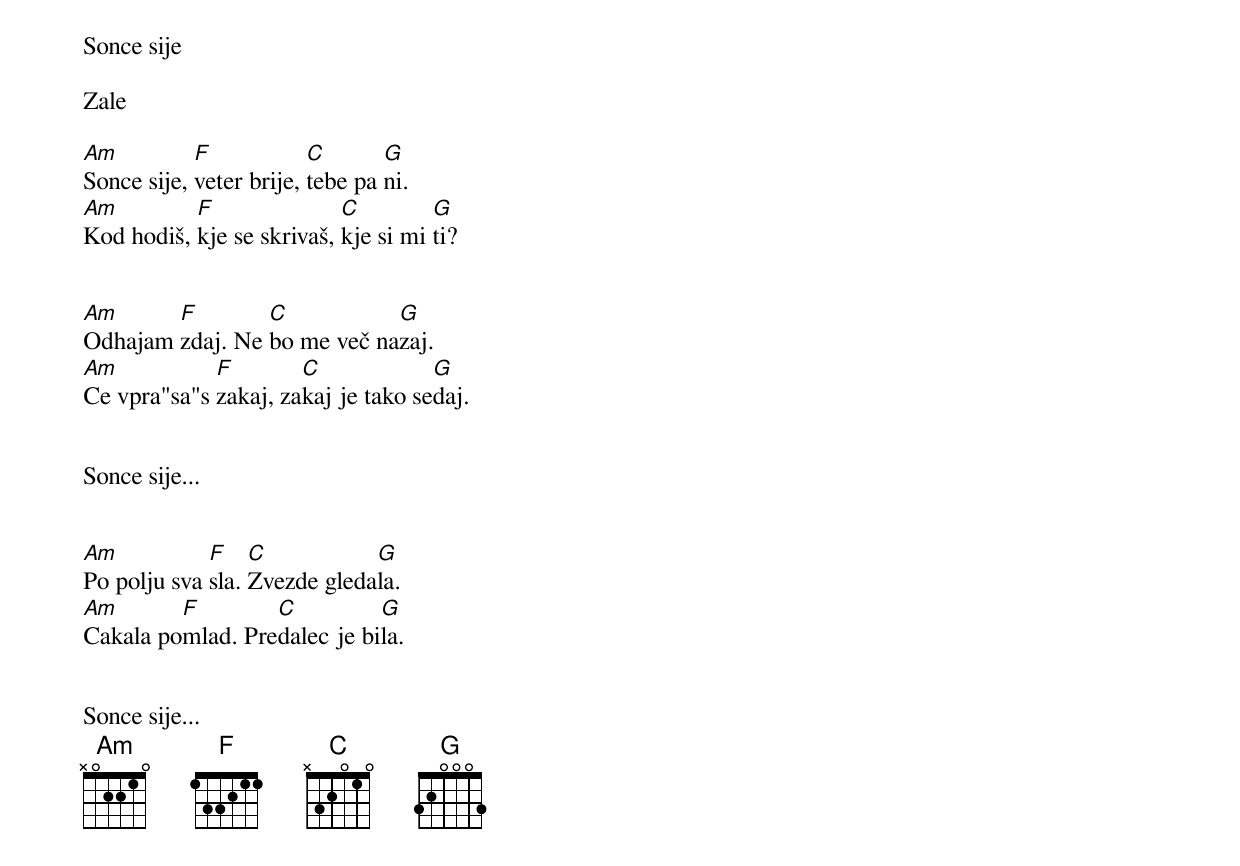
Sonce sije

Zale

[Am]Sonce sije, [F]veter brije, [C]tebe pa [G]ni.
[Am]Kod hodiš, [F]kje se skrivaš, [C]kje si mi [G]ti?


[Am]Odhajam [F]zdaj. Ne [C]bo me več na[G]zaj.
[Am]Ce vpra"sa"s [F]zakaj, za[C]kaj je tako se[G]daj.


Sonce sije...


[Am]Po polju sva [F]sla. [C]Zvezde gleda[G]la.
[Am]Cakala po[F]mlad. Pre[C]dalec je bi[G]la.


Sonce sije...
